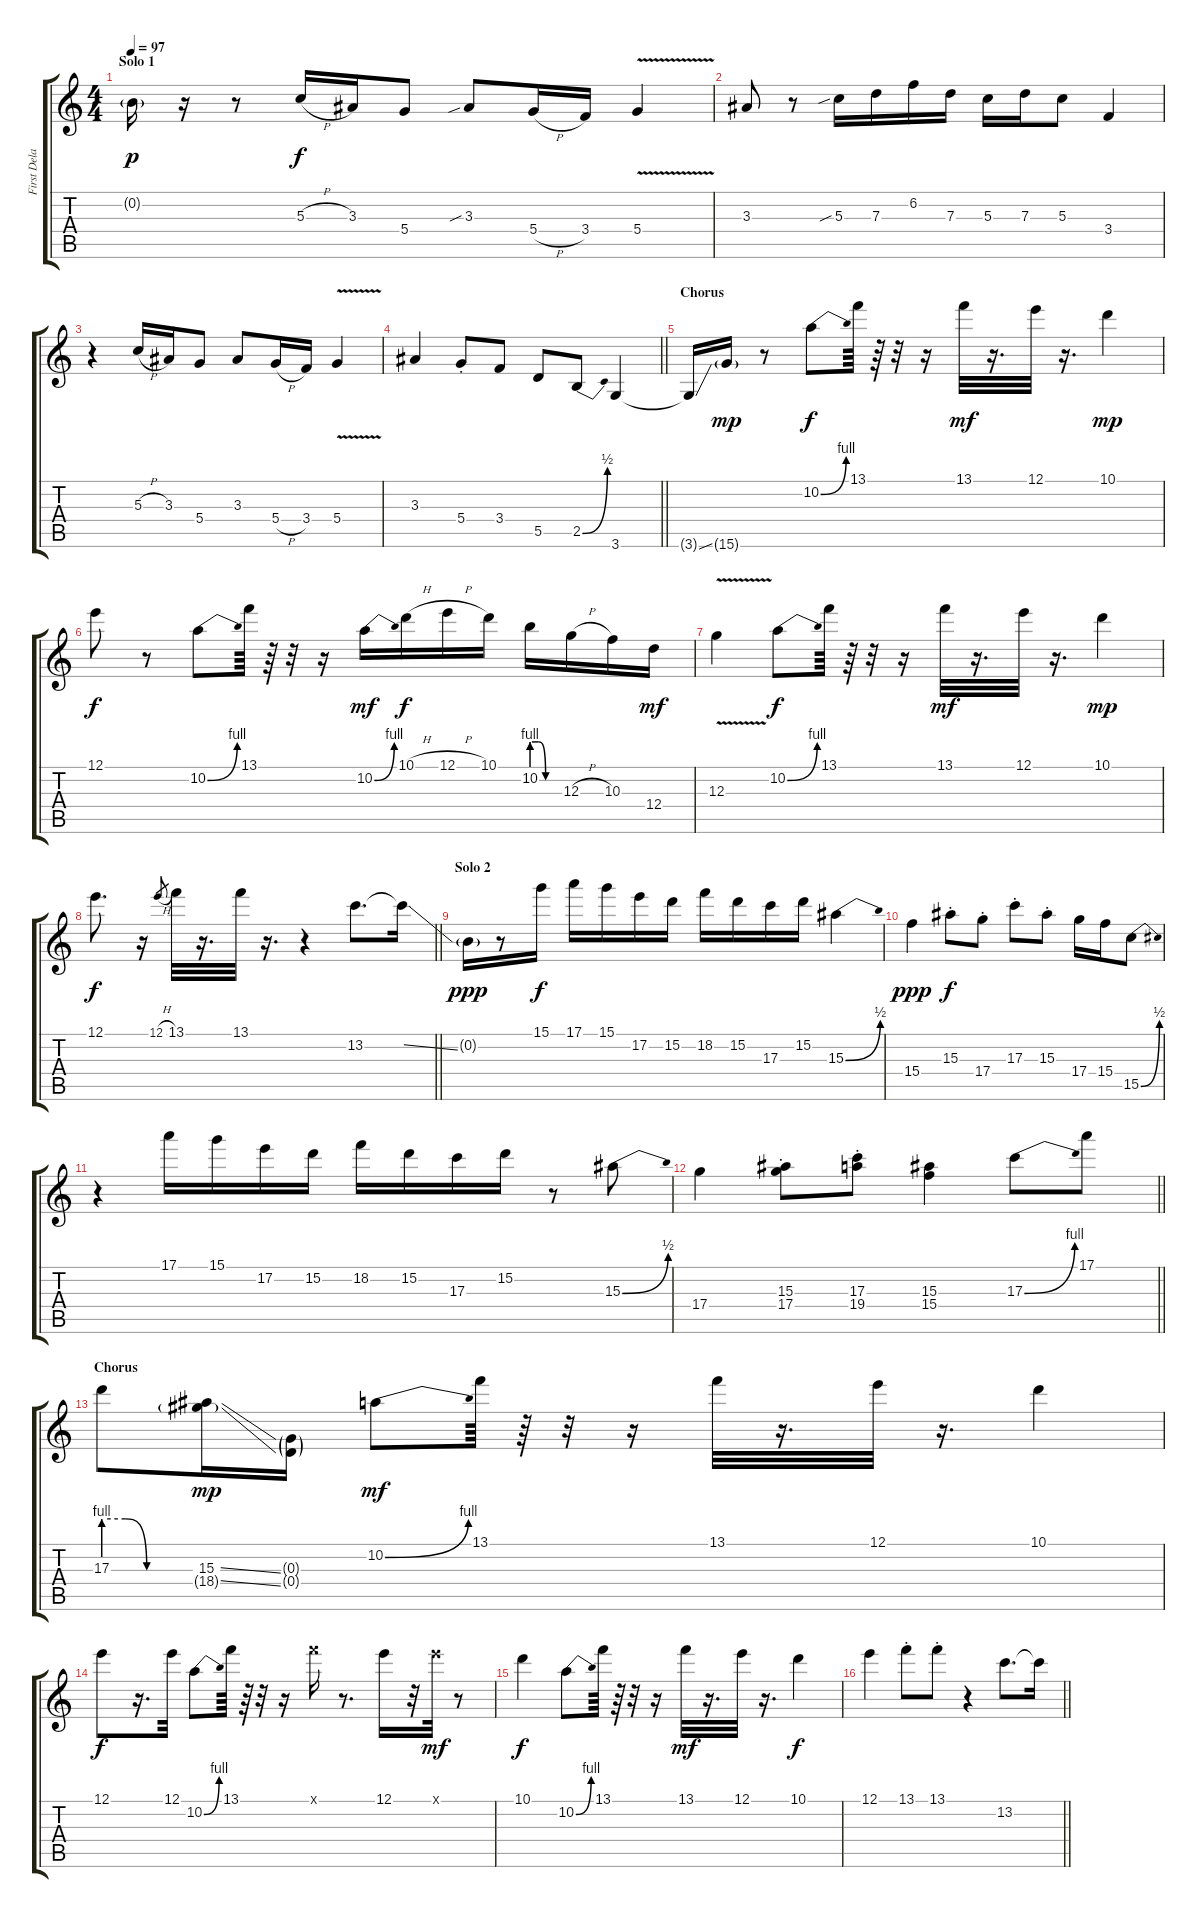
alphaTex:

\track ("First Delay" "First Dela") {instrument overdrivenguitar}
\staff {score tabs}
\tuning (E4 B3 G3 D3 A2 E2) {hide}
\ts (4 4)
\section ("" "Solo 1")
\tempo 97
\clef g2
\ks c
0.2{g}.16{dy p} r.16 r.8{volume 9} 5.3{h}.16{dy f} 3.3.16 5.4.8 3.3{sib}.8 5.4{h}.16 3.4.16 5.4{v}.4 |
3.3.8 r.8 5.3{sib}.16 7.3.16 6.2.16 7.3.16 5.3.16 7.3.16 5.3.8 3.4.4 |
r.4 5.3{h}.16 3.3.16 5.4.8 3.3.8 5.4{h}.16 3.4.16 5.4{v}.4 |
\barLineRight lightlight
3.3.4 5.4{st}.8 3.4.8 5.5.8 2.5{be (bend 0 0 60 2)}.8 3.6.4 |
\section ("" "Chorus")
3.6{ss t}.16 15.6{g}.16{dy mp} r.8{volume 14} 10.2{be (bend 0 0 60 4)}.8{dy f} 13.1.64 r.64 r.32 r.16 13.1.32{dy mf} r.16{d} 12.1.32 r.16{d} 10.1.4{dy mp} |
12.1.8{dy f} r.8 10.2{be (bend 0 0 60 4)}.8 13.1.64 r.64 r.32 r.16 10.2{be (bend 0 0 60 4)}.16{dy mf} 10.1{h}.16{dy f} 12.1{h}.16 10.1.16 10.2{be (custom 0 4 15 4 30 0 60 0)}.16 12.3{h}.16 10.3.16 12.4.16{dy mf} |
12.3{v}.4 10.2{be (bend 0 0 60 4)}.8{dy f} 13.1.64 r.64 r.32 r.16 13.1.32{dy mf} r.16{d} 12.1.32 r.16{d} 10.1.4{dy mp} |
\barLineRight lightlight
12.1.8{d dy f} r.16 12.1{h}.8{gr} 13.1.32 r.16{d} 13.1.32 r.16{d} r.4 13.2.8{d} 13.2{ss t}.16 |
\section ("" "Solo 2")
0.2{g}.16{dy ppp} r.8{volume 12} 15.1.16{dy f} 17.1.16 15.1.16 17.2.16 15.2.16 18.2.16 15.2.16 17.3.16 15.2.16 15.3{be (bend 0 0 60 2)}.4 |
15.4.4{dy ppp} 15.3{st}.8{dy f} 17.4{st}.8 17.3{st}.8 15.3{st}.8 17.4.16 15.4.16 15.5{be (bend 0 0 60 2)}.8 |
r.4 17.1.16 15.1.16 17.2.16 15.2.16 18.2.16 15.2.16 17.3.16 15.2.16 r.8 15.3{be (bend 0 0 60 2)}.8 |
\barLineRight lightlight
17.4.4 (15.3{st} 17.4{st}).8 (17.3{st} 19.4{st}).8 (15.3 15.4).4 17.3{be (bend 0 0 60 4)}.8 17.1.8 |
\section ("" "Chorus")
17.3{be (custom 0 4 15 4 30 0 60 0)}.8 (15.3{ss} 18.4{ss g}).16{dy mp} (0.3{g} 0.4{g}).16 10.2{be (bend 0 0 60 4)}.8{dy mf volume 14} 13.1.64 r.64 r.32 r.16 13.1.32 r.16{d} 12.1.32 r.16{d} 10.1.4 |
12.1.8{dy f} r.16{d} 12.1.32 10.2{be (bend 0 0 60 4)}.8 13.1.64 r.64 r.32 r.16 13.1{x}.16 r.8{d} 12.1.16 r.32 12.1{x}.32{dy mf} r.8 |
10.1.4{dy f} 10.2{be (bend 0 0 60 4)}.8 13.1.64 r.64 r.32 r.16 13.1.32{dy mf} r.16{d} 12.1.32 r.16{d} 10.1.4{dy f} |
\barLineRight lightlight
12.1.4 13.1{st}.8 13.1{st}.8 r.4 13.2.8{d} 13.2{ss t}.16
